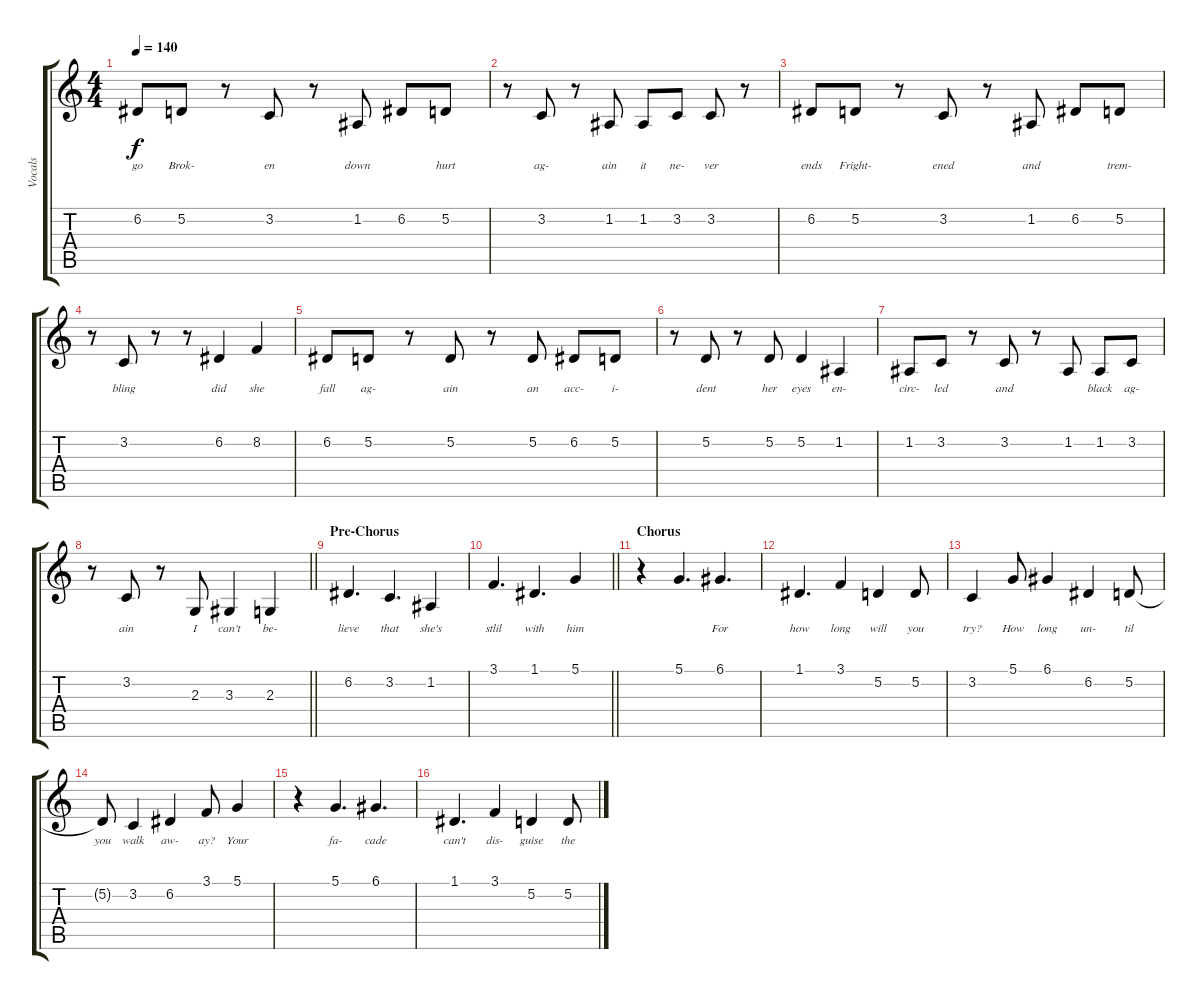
\track ("Vocals" "Vocals") {instrument baritonesax}
\staff {score tabs}
\tuning (D4 A3 F3 C3 G2 C2) {hide}
\ts (4 4)
\tempo 140
\clef g2
\ks c
6.2.8{lyrics (0 "go") lyrics (1 "") lyrics (2 "") lyrics (3 "") lyrics (4 "") dy f} 5.2.8{lyrics (0 "Brok-") lyrics (1 "") lyrics (2 "") lyrics (3 "") lyrics (4 "")} r.8 3.2.8{lyrics (0 "en") lyrics (1 "") lyrics (2 "") lyrics (3 "") lyrics (4 "")} r.8 1.2.8{lyrics (0 "down") lyrics (1 "") lyrics (2 "") lyrics (3 "") lyrics (4 "")} 6.2.8{lyrics (0 "") lyrics (1 "") lyrics (2 "") lyrics (3 "") lyrics (4 "")} 5.2.8{lyrics (0 "hurt") lyrics (1 "") lyrics (2 "") lyrics (3 "") lyrics (4 "")} |
r.8 3.2.8{lyrics (0 "ag-") lyrics (1 "") lyrics (2 "") lyrics (3 "") lyrics (4 "")} r.8 1.2.8{lyrics (0 "ain") lyrics (1 "") lyrics (2 "") lyrics (3 "") lyrics (4 "")} 1.2.8{lyrics (0 "it") lyrics (1 "") lyrics (2 "") lyrics (3 "") lyrics (4 "")} 3.2.8{lyrics (0 "ne-") lyrics (1 "") lyrics (2 "") lyrics (3 "") lyrics (4 "")} 3.2.8{lyrics (0 "ver") lyrics (1 "") lyrics (2 "") lyrics (3 "") lyrics (4 "")} r.8 |
6.2.8{lyrics (0 "ends") lyrics (1 "") lyrics (2 "") lyrics (3 "") lyrics (4 "")} 5.2.8{lyrics (0 "Fright-") lyrics (1 "") lyrics (2 "") lyrics (3 "") lyrics (4 "")} r.8 3.2.8{lyrics (0 "ened") lyrics (1 "") lyrics (2 "") lyrics (3 "") lyrics (4 "")} r.8 1.2.8{lyrics (0 "and") lyrics (1 "") lyrics (2 "") lyrics (3 "") lyrics (4 "")} 6.2.8{lyrics (0 "") lyrics (1 "") lyrics (2 "") lyrics (3 "") lyrics (4 "")} 5.2.8{lyrics (0 "trem-") lyrics (1 "") lyrics (2 "") lyrics (3 "") lyrics (4 "")} |
r.8 3.2.8{lyrics (0 "bling") lyrics (1 "") lyrics (2 "") lyrics (3 "") lyrics (4 "")} r.8 r.8 6.2.4{lyrics (0 "did") lyrics (1 "") lyrics (2 "") lyrics (3 "") lyrics (4 "")} 8.2.4{lyrics (0 "she") lyrics (1 "") lyrics (2 "") lyrics (3 "") lyrics (4 "")} |
6.2.8{lyrics (0 "fall") lyrics (1 "") lyrics (2 "") lyrics (3 "") lyrics (4 "")} 5.2.8{lyrics (0 "ag-") lyrics (1 "") lyrics (2 "") lyrics (3 "") lyrics (4 "")} r.8 5.2.8{lyrics (0 "ain") lyrics (1 "") lyrics (2 "") lyrics (3 "") lyrics (4 "")} r.8 5.2.8{lyrics (0 "an") lyrics (1 "") lyrics (2 "") lyrics (3 "") lyrics (4 "")} 6.2.8{lyrics (0 "acc-") lyrics (1 "") lyrics (2 "") lyrics (3 "") lyrics (4 "")} 5.2.8{lyrics (0 "i-") lyrics (1 "") lyrics (2 "") lyrics (3 "") lyrics (4 "")} |
r.8 5.2.8{lyrics (0 "dent") lyrics (1 "") lyrics (2 "") lyrics (3 "") lyrics (4 "")} r.8 5.2.8{lyrics (0 "her") lyrics (1 "") lyrics (2 "") lyrics (3 "") lyrics (4 "")} 5.2.4{lyrics (0 "eyes") lyrics (1 "") lyrics (2 "") lyrics (3 "") lyrics (4 "")} 1.2.4{lyrics (0 "en-") lyrics (1 "") lyrics (2 "") lyrics (3 "") lyrics (4 "")} |
1.2.8{lyrics (0 "circ-") lyrics (1 "") lyrics (2 "") lyrics (3 "") lyrics (4 "")} 3.2.8{lyrics (0 "led") lyrics (1 "") lyrics (2 "") lyrics (3 "") lyrics (4 "")} r.8 3.2.8{lyrics (0 "and") lyrics (1 "") lyrics (2 "") lyrics (3 "") lyrics (4 "")} r.8 1.2.8{lyrics (0 "") lyrics (1 "") lyrics (2 "") lyrics (3 "") lyrics (4 "")} 1.2.8{lyrics (0 "black") lyrics (1 "") lyrics (2 "") lyrics (3 "") lyrics (4 "")} 3.2.8{lyrics (0 "ag-") lyrics (1 "") lyrics (2 "") lyrics (3 "") lyrics (4 "")} |
\barLineRight lightlight
r.8 3.2.8{lyrics (0 "ain") lyrics (1 "") lyrics (2 "") lyrics (3 "") lyrics (4 "")} r.8 2.3.8{lyrics (0 "I") lyrics (1 "") lyrics (2 "") lyrics (3 "") lyrics (4 "")} 3.3.4{lyrics (0 "can't") lyrics (1 "") lyrics (2 "") lyrics (3 "") lyrics (4 "")} 2.3.4{lyrics (0 "be-") lyrics (1 "") lyrics (2 "") lyrics (3 "") lyrics (4 "")} |
\section ("" "Pre-Chorus")
6.2.4{d lyrics (0 "lieve") lyrics (1 "") lyrics (2 "") lyrics (3 "") lyrics (4 "")} 3.2.4{d lyrics (0 "that") lyrics (1 "") lyrics (2 "") lyrics (3 "") lyrics (4 "")} 1.2.4{lyrics (0 "she's") lyrics (1 "") lyrics (2 "") lyrics (3 "") lyrics (4 "")} |
\barLineRight lightlight
3.1.4{d lyrics (0 "stlil") lyrics (1 "") lyrics (2 "") lyrics (3 "") lyrics (4 "")} 1.1.4{d lyrics (0 "with") lyrics (1 "") lyrics (2 "") lyrics (3 "") lyrics (4 "")} 5.1.4{lyrics (0 "him") lyrics (1 "") lyrics (2 "") lyrics (3 "") lyrics (4 "")} |
\section ("" "Chorus")
r.4 5.1.4{d lyrics (0 "") lyrics (1 "") lyrics (2 "") lyrics (3 "") lyrics (4 "")} 6.1.4{d lyrics (0 "For") lyrics (1 "") lyrics (2 "") lyrics (3 "") lyrics (4 "")} |
1.1.4{d lyrics (0 "how") lyrics (1 "") lyrics (2 "") lyrics (3 "") lyrics (4 "")} 3.1.4{lyrics (0 "long") lyrics (1 "") lyrics (2 "") lyrics (3 "") lyrics (4 "")} 5.2.4{lyrics (0 "will") lyrics (1 "") lyrics (2 "") lyrics (3 "") lyrics (4 "")} 5.2.8{lyrics (0 "you") lyrics (1 "") lyrics (2 "") lyrics (3 "") lyrics (4 "")} |
3.2.4{lyrics (0 "try?") lyrics (1 "") lyrics (2 "") lyrics (3 "") lyrics (4 "")} 5.1.8{lyrics (0 "How") lyrics (1 "") lyrics (2 "") lyrics (3 "") lyrics (4 "")} 6.1.4{lyrics (0 "long") lyrics (1 "") lyrics (2 "") lyrics (3 "") lyrics (4 "")} 6.2.4{lyrics (0 "un-") lyrics (1 "") lyrics (2 "") lyrics (3 "") lyrics (4 "")} 5.2.8{lyrics (0 "til") lyrics (1 "") lyrics (2 "") lyrics (3 "") lyrics (4 "")} |
5.2{t}.8{lyrics (0 "you") lyrics (1 "") lyrics (2 "") lyrics (3 "") lyrics (4 "")} 3.2.4{lyrics (0 "walk") lyrics (1 "") lyrics (2 "") lyrics (3 "") lyrics (4 "")} 6.2.4{lyrics (0 "aw-") lyrics (1 "") lyrics (2 "") lyrics (3 "") lyrics (4 "")} 3.1.8{lyrics (0 "ay?") lyrics (1 "") lyrics (2 "") lyrics (3 "") lyrics (4 "")} 5.1.4{lyrics (0 "Your") lyrics (1 "") lyrics (2 "") lyrics (3 "") lyrics (4 "")} |
r.4 5.1.4{d lyrics (0 "fa-") lyrics (1 "") lyrics (2 "") lyrics (3 "") lyrics (4 "")} 6.1.4{d lyrics (0 "cade") lyrics (1 "") lyrics (2 "") lyrics (3 "") lyrics (4 "")} |
1.1.4{d lyrics (0 "can't") lyrics (1 "") lyrics (2 "") lyrics (3 "") lyrics (4 "")} 3.1.4{lyrics (0 "dis-") lyrics (1 "") lyrics (2 "") lyrics (3 "") lyrics (4 "")} 5.2.4{lyrics (0 "guise") lyrics (1 "") lyrics (2 "") lyrics (3 "") lyrics (4 "")} 5.2.8{lyrics (0 "the") lyrics (1 "") lyrics (2 "") lyrics (3 "") lyrics (4 "")}
